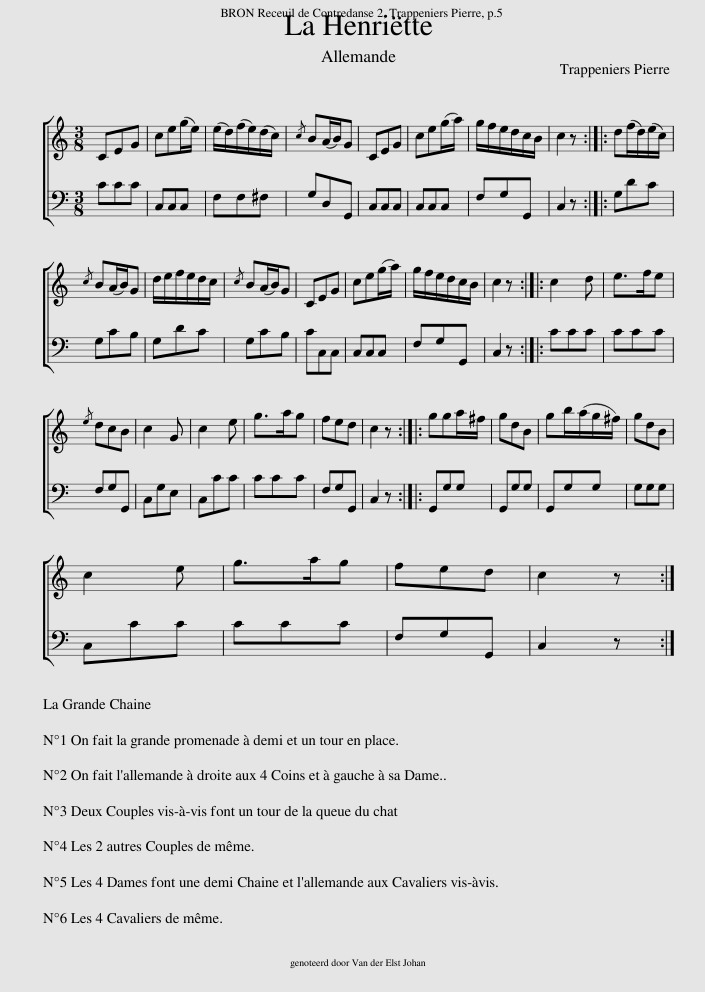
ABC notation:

X:1
%%score [ 1 2 ]
L:1/8
M:3/8
I:linebreak $
K:C
V:1 treble
V:2 bass
V:1
 CEG | ce(g/e/) | (e/d/)(f/e/)(d/c/) |{/c} B(A/B/)G | CEG | %5
 ce(g/a/) | g/f/e/d/c/B/ | c2 z :: d(f/d/)(e/c/) |${/c} B(A/B/)G | %10
 d/e/f/e/d/c/ |{/c} B(A/B/)G | CEG | ce(g/a/) | g/f/e/d/c/B/ | %15
 c2 z :: c2 d | e>fe |${/e} dcB | c2 G | %20
 c2 e | g>ag | fed | c2 z :: gga/^f/ | %25
 gdB | gb/(a/g/^f/) | gdB |$ c2 e | g>ag | %30
 fed | c2 z :| %32
V:2
 CCC | C,C,C, | F,F,^F, | G,D,G,, | C,C,C, | %5
 C,C,C, | F,G,G,, | C,2 z :: G,DC |$ G,CB, | %10
 G,DC | G,CB, | CC,C, | C,C,C, | F,G,G,, | %15
 C,2 z :: CCC | CCC |$ F,G,G,, | C,G,E, | %20
 C,CC | CCC | F,G,G,, | C,2 z :: G,,G,G, | %25
 G,,G,G, | G,,G,G, | G,G,G, |$ C,CC | CCC | %30
 F,G,G,, | C,2 z :| %32
